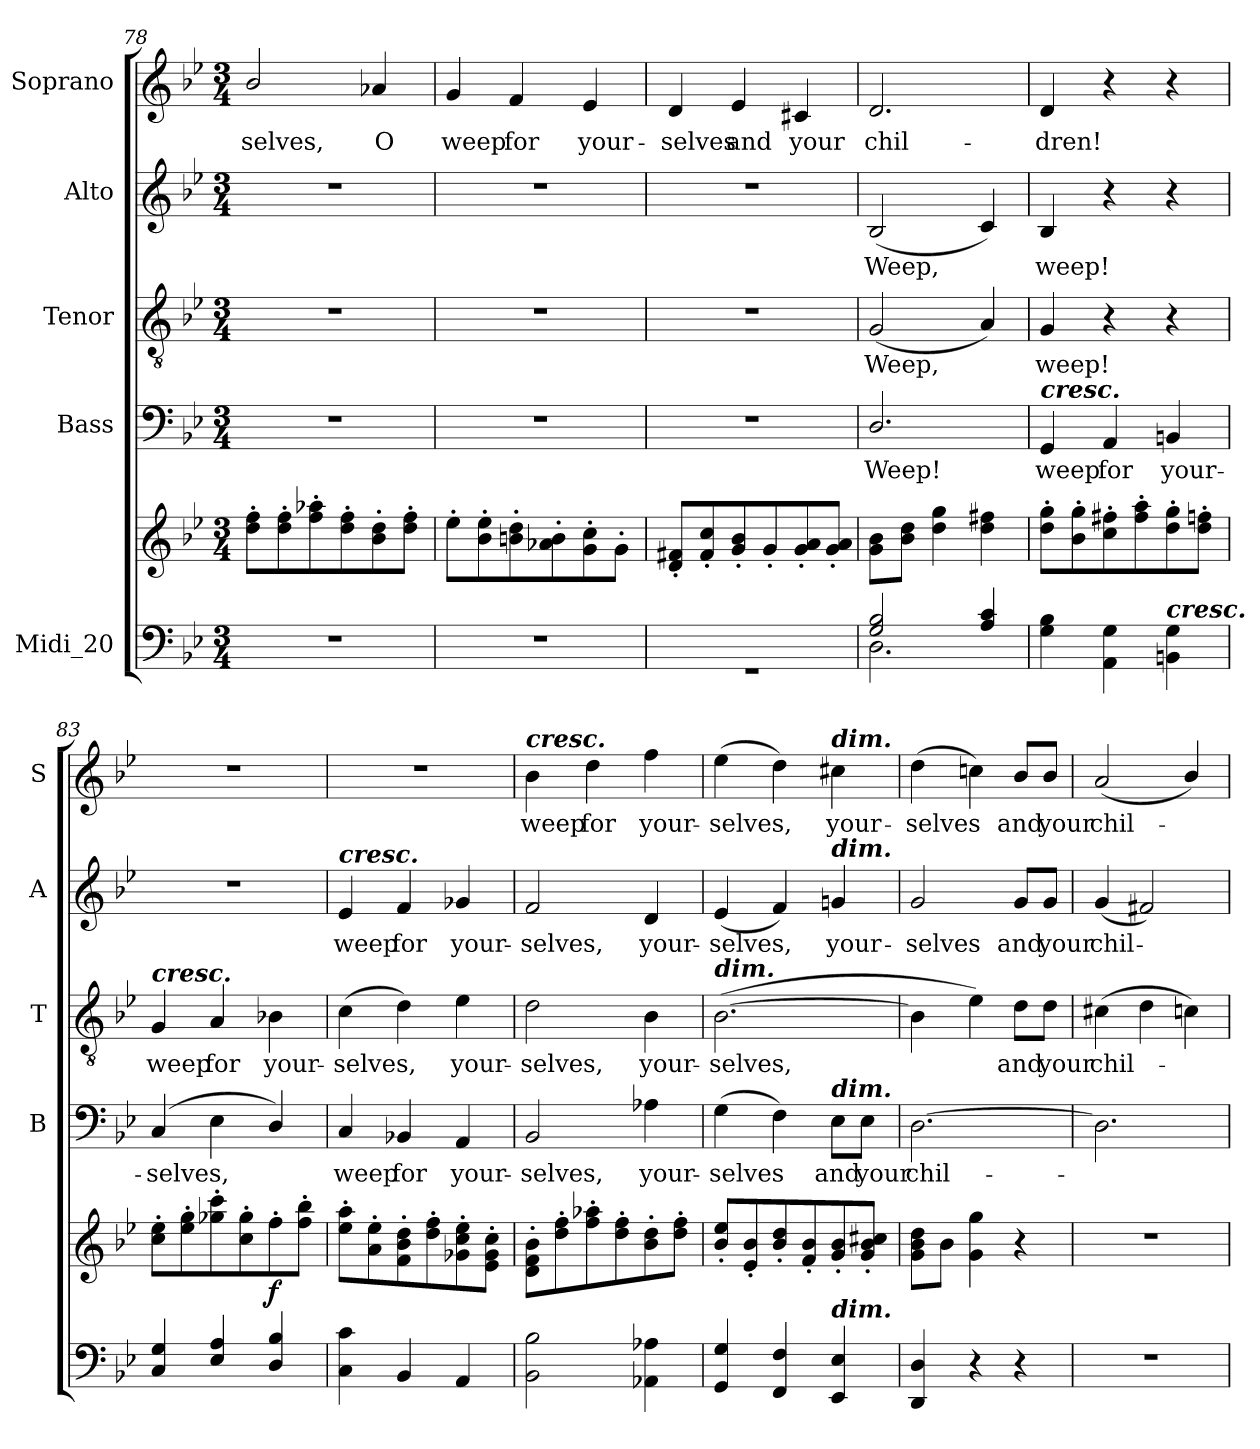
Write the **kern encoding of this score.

**kern	**kern	**dynam	**kern	**text	**kern	**text	**kern	**text	**kern	**text
*part5	*part5	*part5	*part4	*part4	*part3	*part3	*part2	*part2	*part1	*part1
*staff6	*staff5	*staff5/6	*staff4	*staff4	*staff3	*staff3	*staff2	*staff2	*staff1	*staff1
*I"Midi_20	*	*	*I"Bass	*	*I"Tenor	*	*I"Alto	*	*I"Soprano	*
*	*	*	*I'B	*	*I'T	*	*I'A	*	*I'S	*
!!LO:PB:g=z
*clefF4	*clefG2	*	*clefF4	*	*clefGv2	*	*clefG2	*	*clefG2	*
*k[b-e-]	*k[b-e-]	*	*k[b-e-]	*	*k[b-e-]	*	*k[b-e-]	*	*k[b-e-]	*
*B-:	*B-:	*	*B-:	*	*B-:	*	*B-:	*	*B-:	*
*M3/4	*M3/4	*	*M3/4	*	*M3/4	*	*M3/4	*	*M3/4	*
=78	=78	=78	=78	=78	=78	=78	=78	=78	=78	=78
*^	*	*	*	*	*	*	*	*	*	*
!	!	!	!	!	!	!	!	!	!	!	!LO:LY:b
2ryy	2.r	8dd\' 8ff\'L	.	2.r	.	2.r	.	2.r	.	2b-/	-selves,
.	.	8dd\' 8ff\'	.	.	.	.	.	.	.	.	.
.	.	8ff\' 8aa-X\'	.	.	.	.	.	.	.	.	.
.	.	8dd\' 8ff\'	.	.	.	.	.	.	.	.	.
!	!	!	!	!	!	!	!	!	!	!	!LO:LY:b
4ryy	.	8b-\' 8dd\'	.	.	.	.	.	.	.	4a-X/	O
.	.	8dd\' 8ff\'J	.	.	.	.	.	.	.	.	.
=79	=79	=79	=79	=79	=79	=79	=79	=79	=79	=79	=79
!	!	!	!	!	!	!	!	!	!	!	!LO:LY:b
2ryy	2.r	8ee-'\L	.	2.r	.	2.r	.	2.r	.	4g/	weep
.	.	8b-\' 8ee-\'	.	.	.	.	.	.	.	.	.
!	!	!	!	!	!	!	!	!	!	!	!LO:LY:b
.	.	8bn\' 8dd\'	.	.	.	.	.	.	.	4f/	for
.	.	8a-X\' 8b\'	.	.	.	.	.	.	.	.	.
!	!	!	!	!	!	!	!	!	!	!	!LO:LY:b
4ryy	.	8g\' 8cc\'	.	.	.	.	.	.	.	4e-/	your-
.	.	8g'\J	.	.	.	.	.	.	.	.	.
=80	=80	=80	=80	=80	=80	=80	=80	=80	=80	=80	=80
!	!	!	!	!	!	!	!	!	!	!	!LO:LY:b
2.ryy	2.r	8d/' 8f#X/'L	.	2.r	.	2.r	.	2.r	.	4d/	-selves
.	.	8f#/' 8cc/'	.	.	.	.	.	.	.	.	.
!	!	!	!	!	!	!	!	!	!	!	!LO:LY:b
.	.	8g/' 8b-/'	.	.	.	.	.	.	.	4e-/	and
.	.	8g'/	.	.	.	.	.	.	.	.	.
!	!	!	!	!	!	!	!	!	!	!	!LO:LY:b
.	.	8g/' 8a/'	.	.	.	.	.	.	.	4c#X/	your
.	.	8g/' 8a/'J	.	.	.	.	.	.	.	.	.
=81	=81	=81	=81	=81	=81	=81	=81	=81	=81	=81	=81
!	!	!	!	!	!LO:LY:b	!	!LO:LY:b	!	!LO:LY:b	!	!LO:LY:b
2G/ 2B-/	2.D\	8g\ 8b-\L	.	2.D/	Weep!	(<2G/	Weep,	(<2B-/	Weep,	2.d/	chil-
.	.	8b-\ 8dd\J	.	.	.	.	.	.	.	.	.
.	.	4dd\ 4gg\	.	.	.	.	.	.	.	.	.
4A/ 4c/	.	4dd\ 4ff#X\	.	.	.	4A/)	.	4c/)	.	.	.
=82	=82	=82	=82	=82	=82	=82	=82	=82	=82	=82	=82
!	!	!	!	!LO:TX:a:Bi:t=cresc.	!	!	!	!	!	!	!
!	!	!	!	!	!LO:LY:b	!	!LO:LY:b	!	!LO:LY:b	!	!LO:LY:b
2ryy	4G\ 4B-\	8dd\' 8gg\'L	.	4GG/	weep	4G/	weep!	4B-/	weep!	4d/	-dren!
.	.	8b-\' 8gg\'	.	.	.	.	.	.	.	.	.
!	!	!	!	!	!LO:LY:b	!	!	!	!	!	!
.	4AA\ 4G\	8cc\' 8ff#X\'	.	4AA/	for	4r	.	4r	.	4r	.
.	.	8ff#\' 8aa\'	.	.	.	.	.	.	.	.	.
!LO:TX:a:Bi:t=cresc.	!	!	!	!	!	!	!	!	!	!	!
!	!	!	!	!	!LO:LY:b	!	!	!	!	!	!
4ryy	4BBn\ 4G\	8dd\' 8gg\'	.	4BBn/	your-	4r	.	4r	.	4r	.
.	.	8dd\' 8ffn\'J	.	.	.	.	.	.	.	.	.
=83	=83	=83	=83	=83	=83	=83	=83	=83	=83	=83	=83
!	!	!	!	!	!	!LO:TX:a:Bi:t=cresc.	!	!	!	!	!
!	!	!	!	!	!LO:LY:b	!	!LO:LY:b	!	!	!	!
4C/ 4G/	2ryy	8cc\' 8ee-\'L	.	(>4C/	-selves,	4G/	weep	2.r	.	2.r	.
.	.	8ee-\' 8gg\'	.	.	.	.	.	.	.	.	.
!	!	!	!	!	!	!	!LO:LY:b	!	!	!	!
4E-/ 4A/	.	8gg-X\' 8ccc\'	.	4E-\	.	4A/	for	.	.	.	.
.	.	8cc\' 8gg-\'	.	.	.	.	.	.	.	.	.
!	!	!	!LO:DY:b	!	!	!	!LO:LY:b	!	!	!	!
4D/ 4B-/	4ryy	8ff'\	f	4D/)	.	4B-X\	your-	.	.	.	.
.	.	8ff\' 8bb-\'J	.	.	.	.	.	.	.	.	.
!!LO:LB:g=z
=84	=84	=84	=84	=84	=84	=84	=84	=84	=84	=84	=84
!	!	!	!	!	!	!	!	!LO:TX:a:Bi:t=cresc.	!	!	!
!	!	!	!	!	!LO:LY:b	!	!LO:LY:b	!	!LO:LY:b	!	!
4C\ 4c\	2ryy	8ee-\' 8aa\'L	.	4C/	weep	(>4c\	-selves,	4e-/	weep	2.r	.
.	.	8a\' 8ee-\'	.	.	.	.	.	.	.	.	.
!	!	!	!	!	!LO:LY:b	!	!	!	!LO:LY:b	!	!
4BB-/	.	8f\' 8b-\' 8dd\'	.	4BB-X/	for	4d\)	.	4f/	for	.	.
.	.	8dd\' 8ff\'	.	.	.	.	.	.	.	.	.
!	!	!	!	!	!LO:LY:b	!	!LO:LY:b	!	!LO:LY:b	!	!
4AA/	4ryy	8g-X\' 8cc\' 8ee-\'	.	4AA/	your-	4e-\	your-	4g-X/	your-	.	.
.	.	8e-\' 8g-\' 8cc\'J	.	.	.	.	.	.	.	.	.
=85	=85	=85	=85	=85	=85	=85	=85	=85	=85	=85	=85
!	!	!	!	!	!	!	!	!	!	!LO:TX:a:Bi:t=cresc.	!
!	!	!	!	!	!LO:LY:b	!	!LO:LY:b	!	!LO:LY:b	!	!LO:LY:b
2BB-\ 2B-\	2ryy	8d\' 8f\' 8b-\'L	.	2BB-/	-selves,	2d\	-selves,	2f/	-selves,	4b-\	weep
.	.	8dd\' 8ff\'	.	.	.	.	.	.	.	.	.
!	!	!	!	!	!	!	!	!	!	!	!LO:LY:b
.	.	8ff\' 8aa-X\'	.	.	.	.	.	.	.	4dd\	for
.	.	8dd\' 8ff\'	.	.	.	.	.	.	.	.	.
!	!	!	!	!	!LO:LY:b	!	!LO:LY:b	!	!LO:LY:b	!	!LO:LY:b
4AA-X\ 4A-X\	4ryy	8b-\' 8dd\'	.	4A-X\	your-	4B-\	your-	4d/	your-	4ff\	your-
.	.	8dd\' 8ff\'J	.	.	.	.	.	.	.	.	.
=86	=86	=86	=86	=86	=86	=86	=86	=86	=86	=86	=86
!	!	!	!	!	!	!LO:TX:a:Bi:t=dim.	!	!	!	!	!
!	!	!	!	!	!LO:LY:b	!	!LO:LY:b	!	!LO:LY:b	!	!LO:LY:b
4GG/ 4G/	2ryy	8b-/' 8ee-/'L	.	(>4G\	-selves	(>[2.B-\	-selves,	(<4e-/	-selves,	(>4ee-\	-selves,
.	.	8e-/' 8b-/'	.	.	.	.	.	.	.	.	.
4FF/ 4F/	.	8b-/' 8dd/'	.	4F\)	.	.	.	4f/)	.	4dd\)	.
.	.	8f/' 8b-/'	.	.	.	.	.	.	.	.	.
!	!	!	!	!	!	!	!	!	!	!LO:TX:a:Bi:t=dim.	!
!	!	!	!	!	!	!	!	!LO:TX:a:Bi:t=dim.	!	!	!
!	!	!	!	!LO:TX:a:Bi:t=dim.	!	!	!	!	!	!	!
!LO:TX:a:Bi:t=dim.	!	!	!	!	!	!	!	!	!	!	!
!	!	!	!	!	!LO:LY:b	!	!	!	!LO:LY:b	!	!LO:LY:b
4EE-/ 4E-/	4ryy	8g/' 8b-/'	.	8E-\L	and	.	.	4gn/	your-	4cc#X\	your-
!	!	!	!	!	!LO:LY:b	!	!	!	!	!	!
.	.	8g/' 8b-/' 8cc#X/'J	.	8E-\J	your	.	.	.	.	.	.
=87	=87	=87	=87	=87	=87	=87	=87	=87	=87	=87	=87
!	!	!	!	!	!LO:LY:b	!	!	!	!LO:LY:b	!	!LO:LY:b
4DD/ 4D/	2ryy	8g\ 8b-\ 8dd\L	.	[2.D\	chil-	4B-\]	.	2g/	-selves	(>4dd\	-selves
.	.	8b-\J	.	.	.	.	.	.	.	.	.
4r	.	4g\ 4gg\	.	.	.	4e-\)	.	.	.	4ccn\)	.
!	!	!	!	!	!	!	!LO:LY:b	!	!LO:LY:b	!	!LO:LY:b
4r	4ryy	4r	.	.	.	8d\L	and	8g/L	and	8b-/L	and
!	!	!	!	!	!	!	!LO:LY:b	!	!LO:LY:b	!	!LO:LY:b
.	.	.	.	.	.	8d\J	your	8g/J	your	8b-/J	your
=88	=88	=88	=88	=88	=88	=88	=88	=88	=88	=88	=88
!	!	!	!	!	!	!	!LO:LY:b	!	!LO:LY:b	!	!LO:LY:b
2.r	2ryy	2.r	.	2.D\]	.	(>4c#X\	chil-	(<4g/	chil-	(<2a/	chil-
.	.	.	.	.	.	4d\	.	2f#X/)	.	.	.
.	4ryy	.	.	.	.	4cn\)	.	.	.	4b-/)	.
*v	*v	*	*	*	*	*	*	*	*	*	*
=	=	=	=	=	=	=	=	=	=	=
*-	*-	*-	*-	*-	*-	*-	*-	*-	*-	*-
